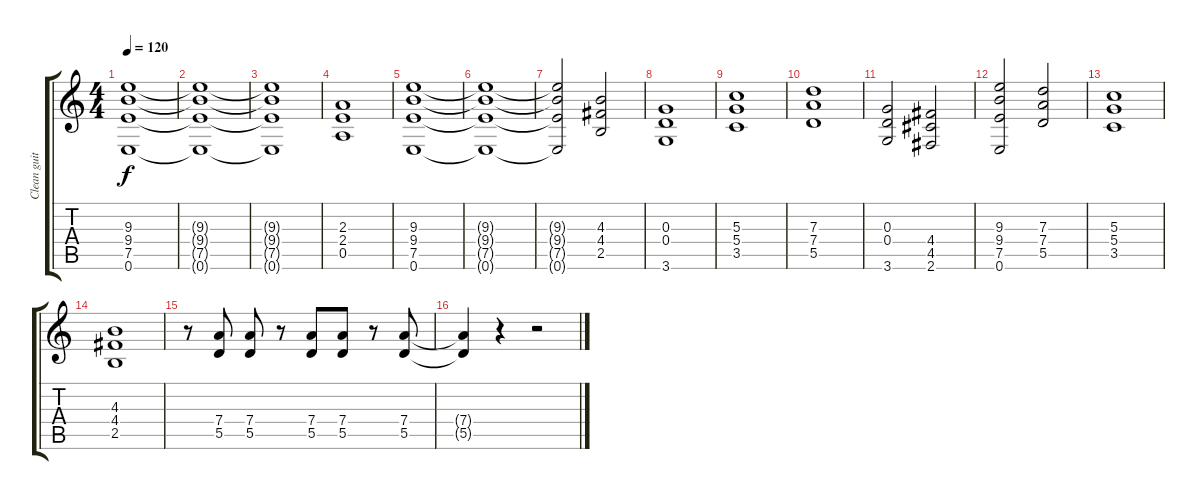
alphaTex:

\track ("Clean guitar" "Clean guit") {instrument electricguitarclean}
\staff {score tabs}
\tuning (E4 B3 G3 D3 A2 E2) {hide}
\ts (4 4)
\tempo 120
\clef g2
\ks c
(9.3 9.4 7.5 0.6).1{dy f instrument stringensemble1} |
(9.3{t} 9.4{t} 7.5{t} 0.6{t}).1 |
(9.3{t} 9.4{t} 7.5{t} 0.6{t}).1 |
(2.3 2.4 0.5).1 |
(9.3 9.4 7.5 0.6).1 |
(9.3{t} 9.4{t} 7.5{t} 0.6{t}).1 |
(9.3{t} 9.4{t} 7.5{t} 0.6{t}).2 (4.3 4.4 2.5).2 |
(0.3 0.4 3.6).1 |
(5.3 5.4 3.5).1 |
(7.3 7.4 5.5).1 |
(0.3 0.4 3.6).2 (4.4 4.5 2.6).2 |
(9.3 9.4 7.5 0.6).2 (7.3 7.4 5.5).2 |
(5.3 5.4 3.5).1 |
(4.3 4.4 2.5).1 |
r.8 (7.4 5.5).8 (7.4 5.5).8 r.8 (7.4 5.5).8 (7.4 5.5).8 r.8 (7.4 5.5).8 |
(7.4{t} 5.5{t}).4 r.4 r.2
